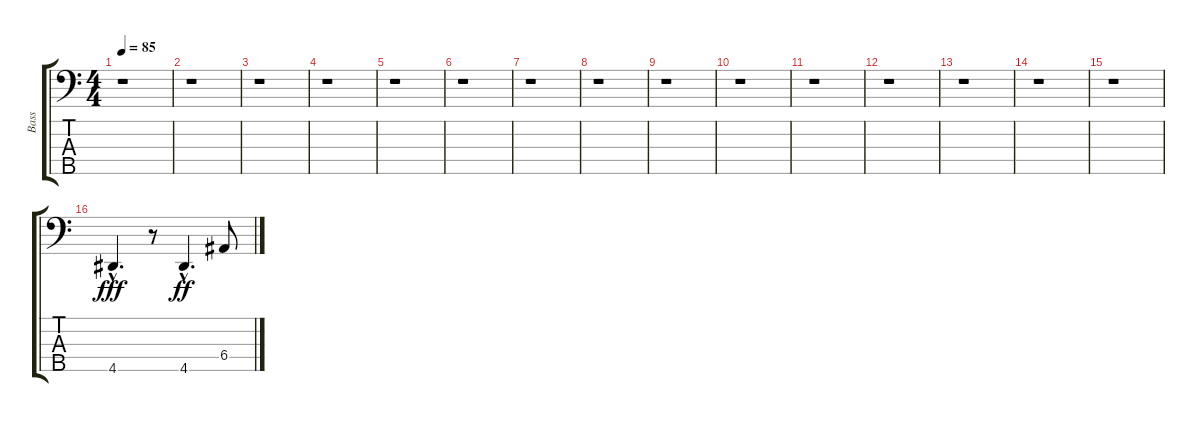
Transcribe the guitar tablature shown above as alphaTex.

\track ("Bass" "Bass") {instrument fretlessbass}
\staff {score tabs}
\tuning (G2 D2 A1 E1 B0) {hide}
\ts (4 4)
\tempo 85
\clef f4
\ks c
r.1{dy fff instrument fretlessbass} |
r.1 |
r.1 |
r.1 |
r.1 |
r.1 |
r.1 |
r.1 |
r.1 |
r.1 |
r.1 |
r.1 |
r.1 |
r.1 |
r.1 |
4.5{hac}.4{d} r.8 4.5{hac}.4{d dy ff} 6.4.8
